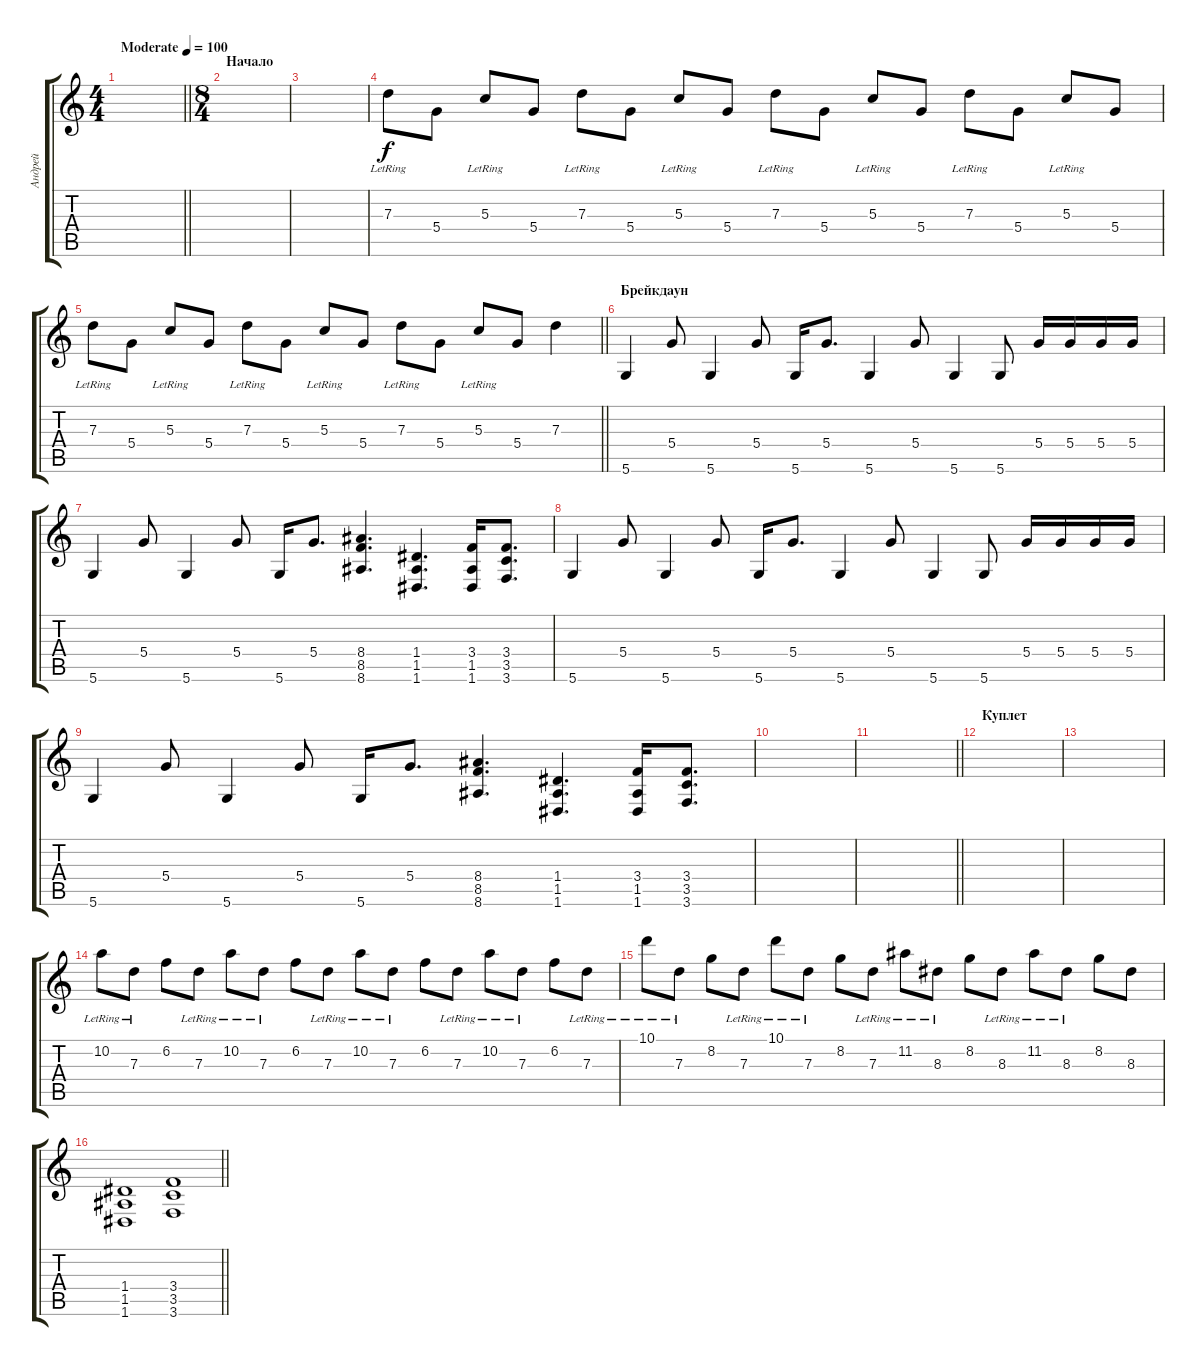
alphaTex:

\track ("Андрей" "Андрей") {instrument distortionguitar}
\staff {score tabs}
\tuning (E4 B3 G3 D3 A2 D2) {hide}
\ts (4 4)
\tempo (100 "Moderate")
\clef g2
\barLineRight lightlight
\ks c
|
\ts (8 4)
\section ("" "Начало")
|
|
7.3{lr}.8 5.4.8 5.3{lr}.8 5.4.8 7.3{lr}.8 5.4.8 5.3{lr}.8 5.4.8 7.3{lr}.8 5.4.8 5.3{lr}.8 5.4.8 7.3{lr}.8 5.4.8 5.3{lr}.8 5.4.8 |
\barLineRight lightlight
7.3{lr}.8 5.4.8 5.3{lr}.8 5.4.8 7.3{lr}.8 5.4.8 5.3{lr}.8 5.4.8 7.3{lr}.8 5.4.8 5.3{lr}.8 5.4.8 7.3.4 |
\section ("" "Брейкдаун")
5.6.4 5.4.8 5.6.4 5.4.8 5.6.16 5.4.8{d} 5.6.4 5.4.8 5.6.4 5.6.8 5.4.16 5.4.16 5.4.16 5.4.16 |
5.6.4 5.4.8 5.6.4 5.4.8 5.6.16 5.4.8{d} (8.4 8.5 8.6).4{d} (1.4 1.5 1.6).4{d} (3.4 1.5 1.6).16 (3.4 3.5 3.6).8{d} |
5.6.4 5.4.8 5.6.4 5.4.8 5.6.16 5.4.8{d} 5.6.4 5.4.8 5.6.4 5.6.8 5.4.16 5.4.16 5.4.16 5.4.16 |
5.6.4 5.4.8 5.6.4 5.4.8 5.6.16 5.4.8{d} (8.4 8.5 8.6).4{d} (1.4 1.5 1.6).4{d} (3.4 1.5 1.6).16 (3.4 3.5 3.6).8{d} |
|
\barLineRight lightlight
|
\section ("" "Куплет")
|
|
10.2{lr}.8 7.3{lr}.8 6.2.8 7.3{lr}.8 10.2{lr}.8 7.3{lr}.8 6.2.8 7.3{lr}.8 10.2{lr}.8 7.3{lr}.8 6.2.8 7.3{lr}.8 10.2{lr}.8 7.3{lr}.8 6.2.8 7.3{lr}.8 |
10.1{lr}.8 7.3{lr}.8 8.2.8 7.3{lr}.8 10.1{lr}.8 7.3{lr}.8 8.2.8 7.3{lr}.8 11.2{lr}.8 8.3{lr}.8 8.2.8 8.3{lr}.8 11.2{lr}.8 8.3{lr}.8 8.2.8 8.3.8 |
\barLineRight lightlight
(1.4 1.5 1.6).1 (3.4 3.5 3.6).1
